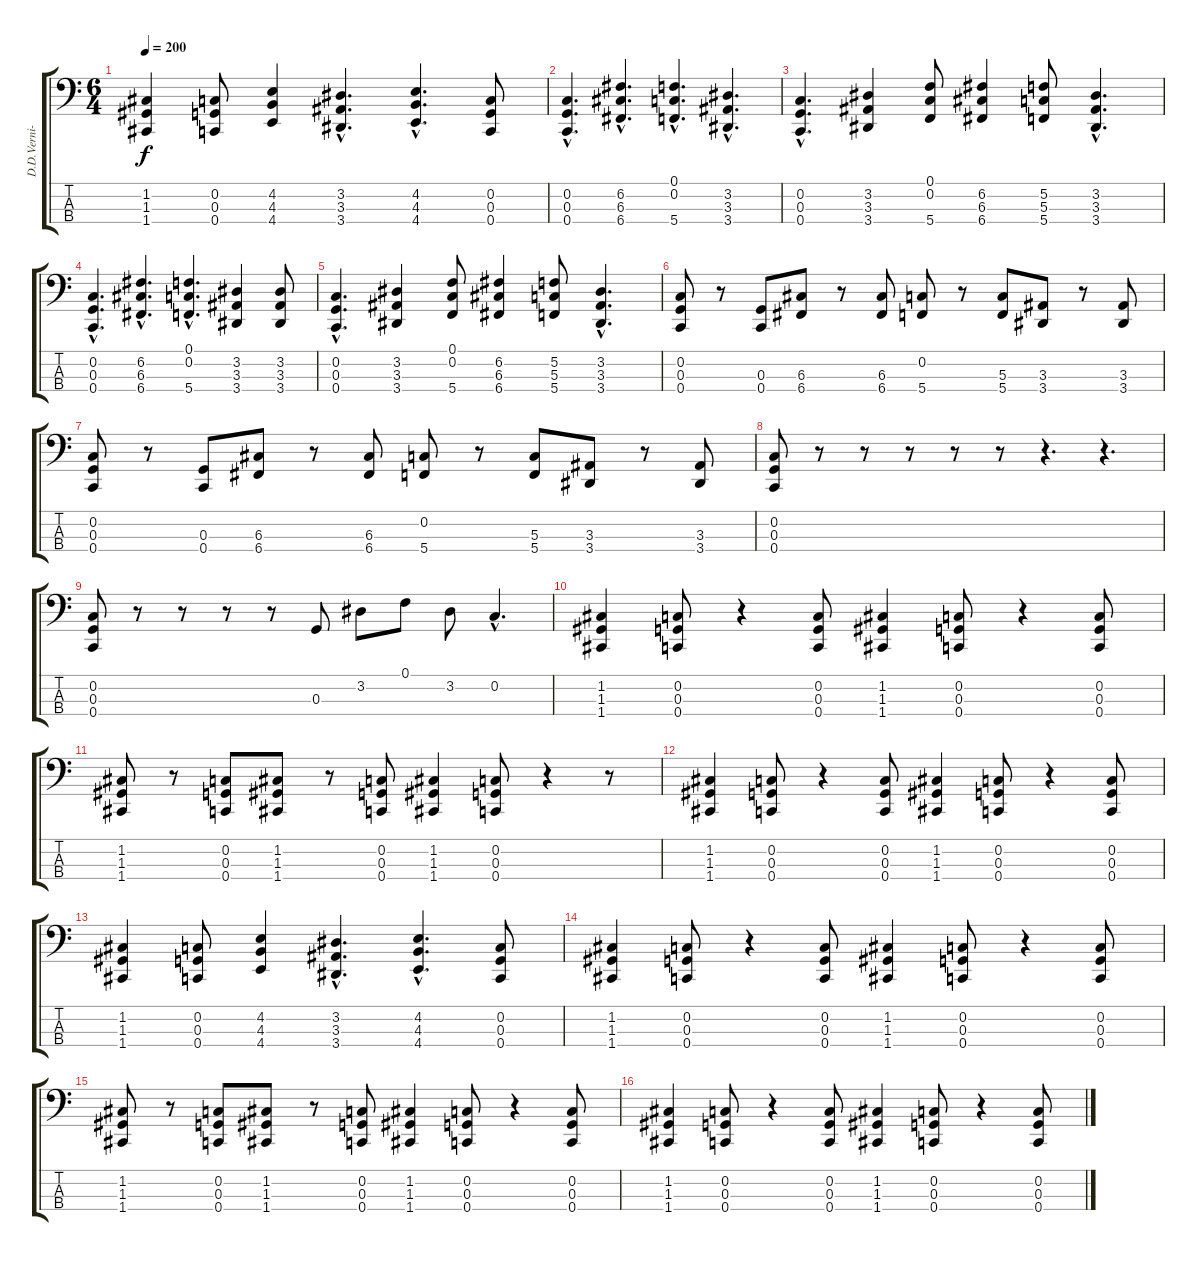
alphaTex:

\track ("D.D.Verni- bass" "D.D.Verni-") {instrument slapbass1}
\staff {score tabs}
\tuning (F2 C2 G1 C1) {hide}
\ts (6 4)
\tempo 200
\clef f4
\ks c
(1.2 1.3 1.4).4{dy f} (0.2 0.3 0.4).8 (4.2 4.3 4.4).4 (3.2{hac} 3.3{hac} 3.4{hac}).4{d} (4.2{hac} 4.3{hac} 4.4{hac}).4{d} (0.2 0.3 0.4).8 |
(0.2{hac} 0.3{hac} 0.4{hac}).4{d} (6.2{hac} 6.3{hac} 6.4{hac}).4{d} (0.1{hac} 0.2{hac} 5.4{hac}).4{d} (3.2{hac} 3.3{hac} 3.4{hac}).4{d} |
(0.2{hac} 0.3{hac} 0.4{hac}).4{d} (3.2 3.3 3.4).4 (0.1 0.2 5.4).8 (6.2 6.3 6.4).4 (5.2 5.3 5.4).8 (3.2{hac} 3.3{hac} 3.4{hac}).4{d} |
(0.2{hac} 0.3{hac} 0.4{hac}).4{d} (6.2{hac} 6.3{hac} 6.4{hac}).4{d} (0.1{hac} 0.2{hac} 5.4{hac}).4{d} (3.2 3.3 3.4).4 (3.2 3.3 3.4).8 |
(0.2{hac} 0.3{hac} 0.4{hac}).4{d} (3.2 3.3 3.4).4 (0.1 0.2 5.4).8 (6.2 6.3 6.4).4 (5.2 5.3 5.4).8 (3.2{hac} 3.3{hac} 3.4{hac}).4{d} |
(0.2 0.3 0.4).8 r.8 (0.3 0.4).8 (6.3 6.4).8 r.8 (6.3 6.4).8 (0.2 5.4).8 r.8 (5.3 5.4).8 (3.3 3.4).8 r.8 (3.3 3.4).8 |
(0.2 0.3 0.4).8 r.8 (0.3 0.4).8 (6.3 6.4).8 r.8 (6.3 6.4).8 (0.2 5.4).8 r.8 (5.3 5.4).8 (3.3 3.4).8 r.8 (3.3 3.4).8 |
(0.2 0.3 0.4).8 r.8 r.8 r.8 r.8 r.8 r.4{d} r.4{d} |
(0.2 0.3 0.4).8 r.8 r.8 r.8 r.8 0.3.8 3.2.8 0.1.8 3.2.8 0.2{hac}.4{d} |
(1.2 1.3 1.4).4 (0.2 0.3 0.4).8 r.4 (0.2 0.3 0.4).8 (1.2 1.3 1.4).4 (0.2 0.3 0.4).8 r.4 (0.2 0.3 0.4).8 |
(1.2 1.3 1.4).8 r.8 (0.2 0.3 0.4).8 (1.2 1.3 1.4).8 r.8 (0.2 0.3 0.4).8 (1.2 1.3 1.4).4 (0.2 0.3 0.4).8 r.4 r.8 |
(1.2 1.3 1.4).4 (0.2 0.3 0.4).8 r.4 (0.2 0.3 0.4).8 (1.2 1.3 1.4).4 (0.2 0.3 0.4).8 r.4 (0.2 0.3 0.4).8 |
(1.2 1.3 1.4).4 (0.2 0.3 0.4).8 (4.2 4.3 4.4).4 (3.2{hac} 3.3{hac} 3.4{hac}).4{d} (4.2{hac} 4.3{hac} 4.4{hac}).4{d} (0.2 0.3 0.4).8 |
(1.2 1.3 1.4).4 (0.2 0.3 0.4).8 r.4 (0.2 0.3 0.4).8 (1.2 1.3 1.4).4 (0.2 0.3 0.4).8 r.4 (0.2 0.3 0.4).8 |
(1.2 1.3 1.4).8 r.8 (0.2 0.3 0.4).8 (1.2 1.3 1.4).8 r.8 (0.2 0.3 0.4).8 (1.2 1.3 1.4).4 (0.2 0.3 0.4).8 r.4 (0.2 0.3 0.4).8 |
(1.2 1.3 1.4).4 (0.2 0.3 0.4).8 r.4 (0.2 0.3 0.4).8 (1.2 1.3 1.4).4 (0.2 0.3 0.4).8 r.4 (0.2 0.3 0.4).8
